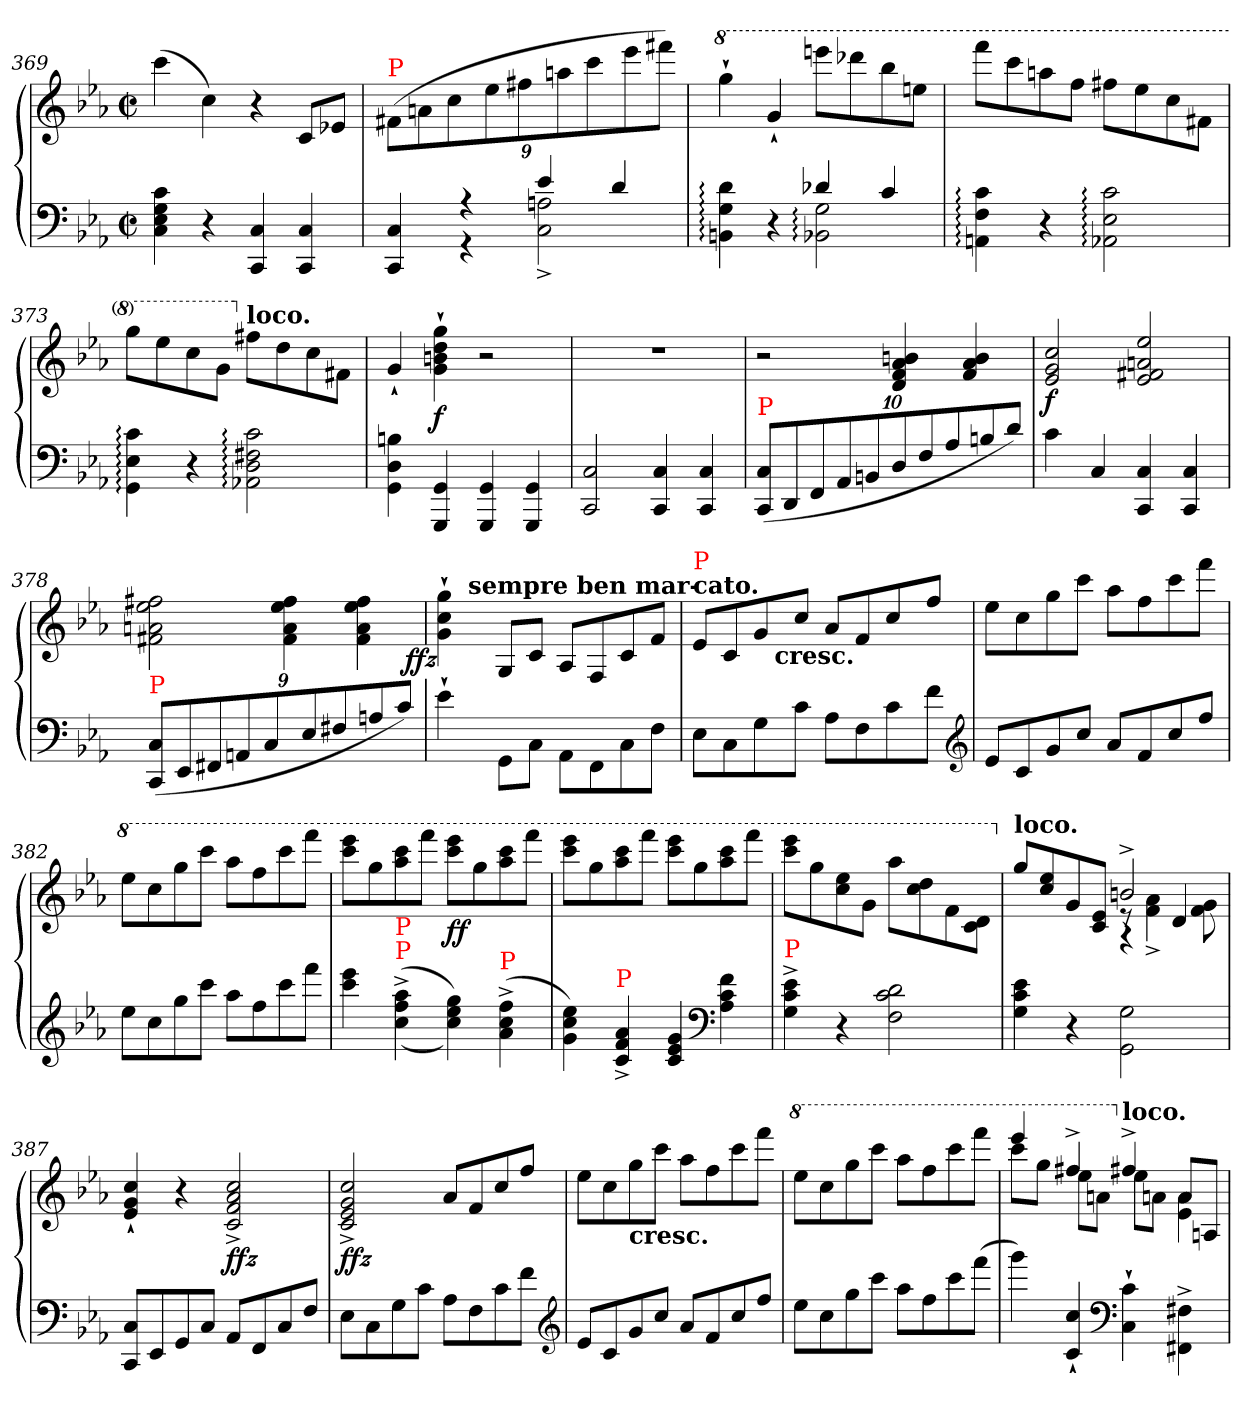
**kern	**kern	**dynam
*part1	*part1	*part1
*staff2	*staff1	*staff1/2
*clefF4	*clefG2	*
*k[b-e-a-]	*k[b-e-a-]	*
*c:	*c:	*
*M2/2	*M2/2	*
*met(c|)	*met(c|)	*
=369	=369	=369
4c 4G 4E- 4C	(4ccc	.
4r	4cc)	.
4C 4CC	4r	.
4C 4CC	8cL	.
.	8e-XJ	.
=370	=370	=370
*^	*	*
*	*	*Xbrackettup	*
!	!	!LO:TX:a:color=red:t=P	!
4C 4CC	4ryy	(9f#XL	.
.	.	9an	.
.	.	9cc	.
4r	4r	.	.
.	.	9ee-	.
.	.	9ff#X	.
4e-	2An^ 2C^	.	.
.	.	9aan	.
.	.	9ccc	.
4d	.	.	.
.	.	9eee-	.
.	.	9fff#XJ)	.
=371	=371	=371	=371
*	*	*8va	*
2ryy	4d: 4G: 4BBn:	4ggg`	.
.	4r	4gg`	.
4d-X	2G: 2BB-X:	8eeeenL	.
.	.	8dddd-X	.
4c	.	8bbb-	.
.	.	8eeenJ	.
*v	*v	*	*
=372	=372	=372
4c: 4F: 4AAn:	8ffffL	.
.	8cccc	.
4r	8aaan	.
.	8fffJ	.
2c: 2E-: 2AA-X:	8fff#XL	.
.	8eee-	.
.	8ccc	.
.	8ff#XJ	.
=373	=373	=373
4c: 4E-: 4GG:	8gggL	.
.	8eee-	.
4r	8ccc	.
.	8ggJ	.
*	*X8va	*
!	!LO:TX:a:B:t=loco.	!
2c: 2F#X: 2D: 2AA-X:	8ff#XL	.
.	8dd	.
.	8cc	.
.	8f#XJ	.
=374	=374	=374
4Bn 4D 4GG	4g`	.
!	!	!LO:DY:b
4GG 4GGG	4gg` 4dd` 4bn` 4g`	f
4GG 4GGG	2r	.
4GG 4GGG	.	.
=375	=375	=375
2C 2CC	1rdd	.
4C 4CC	.	.
4C 4CC	.	.
=376	=376	=376
*Xbrackettup	*	*
!LO:TX:a:color=red:t=P	!	!
(10C 10CCL	2r	.
10DD	.	.
10FF	.	.
10AA-	.	.
10BBn	.	.
10D	4bn 4a- 4f 4d	.
10F	.	.
10A-	.	.
.	4b 4a- 4f	.
10Bn	.	.
10dJ)	.	.
=377	=377	=377
!	!	!LO:DY:b
4c	2cc 2g 2e-	f
4C	.	.
4C 4CC	2ee- 2an 2f#X 2e-	.
4C 4CC	.	.
=378	=378	=378
!LO:TX:a:color=red:t=P	!	!
(9C 9CCL	2ff#X 2ee- 2an 2f#X	.
9EE-	.	.
9FF#X	.	.
9AAn	.	.
9C	.	.
.	4ff# 4ee- 4a 4f#	.
9E-	.	.
9F#X	.	.
.	4ff# 4ee- 4a 4f#	.
9An	.	.
9cJ)	.	.
=379	=379	=379
!	!	!LO:DY:b:rj
*	*^	*
4e-`	4gg` 4cc` 4g`	8ryy	ffz
!	!	!LO:TX:a:B:t=sempre ben mar-	!
.	.	2..ryy	.
8GG\L	8G/L	.	.
8C\J	8c/J	.	.
8AA-\L	8A-/L	.	.
8FF\	8F/	.	.
8C\	8c/	.	.
8FJ	8fJ	.	.
=380	=380	=380	=380
!	!LO:TX:a:B:t=cato.	!	!
!	!LO:TX:a:color=red:t=P	!	!
8E-L	8e-L	4ryy	.
8C	8c	.	.
8G	8g	16ryy	.
!	!	!LO:TX:b:B:t=cresc.	!
.	.	2ryy	.
8cJ	8ccJ	.	.
8A-L	8a-/L	.	.
8F	8f/	.	.
8c	8cc/	.	.
.	.	8.ryy	.
8fJ	8ff/J	.	.
*clefG2	*	*	*
*	*v	*v	*
=381	=381	=381
8e-L	8ee-L	.
8c	8cc	.
8g	8gg	.
8ccJ	8cccJ	.
8a-/L	8aa-L	.
8f/	8ff	.
8cc/	8ccc	.
8ff/J	8fffJ	.
=382	=382	=382
*	*8va	*
8ee-L	8eee-L	.
8cc	8ccc	.
8gg	8ggg	.
8cccJ	8ccccJ	.
8aa-L	8aaa-L	.
8ff	8fff	.
8ccc	8cccc	.
8fffJ	8ffffJ	.
=383	=383	=383
4eee- 4ccc	8eeee- 8ccccL	.
.	8ggg	.
!LO:TX:a:color=red:t=P	!	!
!LO:TX:a:color=red:t=P	!	!
(>(>4aa-^< 4ff^< 4cc^<	8cccc 8aaa-	.
.	8ffffJ	.
!	!	!LO:DY:b
4gg 4ee- 4cc))	8eeee- 8ccccL	ff
.	8ggg	.
!LO:TX:a:color=red:t=P	!	!
(4ff^< 4cc^< 4a-^<	8cccc 8aaa-	.
.	8ffffJ	.
=384	=384	=384
4ee- 4cc 4g)	8eeee- 8ccccL	.
.	8ggg	.
!LO:TX:a:color=red:t=P	!	!
4a-^ 4f^ 4c^	8cccc 8aaa-	.
.	8ffffJ	.
4g 4e- 4c	8eeee- 8ccccL	.
.	8ggg	.
*clefF4	*	*
4f 4c 4A-	8cccc 8aaa-	.
.	8ffffJ	.
=385	=385	=385
!LO:TX:a:color=red:t=P	!	!
4e-^ 4c^ 4G^	8eeee- 8ccccL	.
.	8ggg	.
4r	8eee- 8ccc	.
.	8ggJ	.
2d 2c 2F	8aaa-\L	.
.	8ddd\ 8ccc\	.
.	8ff\	.
.	8dd\ 8cc\J	.
=386	=386	=386
*	*X8va	*
*	*^	*
*	*	*^	*
!	!LO:TX:a:B:t=loco.	!	!	!
4e- 4c 4G	2ryy	8ggL	2ryy	.
.	.	8ee- 8cc	.	.
4r	.	8g	.	.
.	.	8e- 8cJ	.	.
2G\ 2GG\	2bn^>	8re	4rA	.
.	.	4a-^ 4f^	.	.
.	.	.	4d	.
.	.	8g 8f	.	.
*	*v	*v	*v	*
=387	=387	=387
8C 8CCL	4cc` 4g` 4e-`	.
8EE-	.	.
8GG	4r	.
8CJ	.	.
!	!	!LO:DY:b
8AA-L	2cc^> 2a-^> 2f^> 2c^>	ffz
8FF	.	.
8C	.	.
8FJ	.	.
=388	=388	=388
!	!	!LO:DY:b
8E-L	2cc^> 2g^> 2e-^> 2c^>	ffz
8C	.	.
8G	.	.
8cJ	.	.
8A-L	8a-/L	.
8F	8f/	.
8c	8cc/	.
8fJ	8ff/J	.
*clefG2	*	*
=389	=389	=389
8e-L	8ee-L	.
8c	8cc	.
!	!LO:TX:b:B:t=cresc.	!
8g	8gg	.
8ccJ	8cccJ	.
8a-/L	8aa-L	.
8f/	8ff	.
8cc/	8ccc	.
8ff/J	8fffJ	.
=390	=390	=390
*	*8va	*
8ee-L	8eee-L	.
8cc	8ccc	.
8gg	8ggg	.
8cccJ	8ccccJ	.
8aa-L	8aaa-L	.
8ff	8fff	.
8ccc	8cccc	.
(8fffJ	8ffffJ	.
=391	=391	=391
*	*^	*
4ggg)	4eeee-	8ccccL	.
.	.	8gggJ	.
4cc` 4c`	4fff#X^	8eee-L	.
.	.	8aanJ	.
*clefF4	*	*	*
*	*X8va	*	*
!	!LO:TX:a:B:t=loco.	!	!
4c` 4C`	4ff#X^	8ee-L	.
.	.	8anJ	.
4F#X^>\ 4FF#X^>\	8aL	4a 4e-	.
.	8AnJ	.	.
*	*v	*v	*
=	=	=
*-	*-	*-
